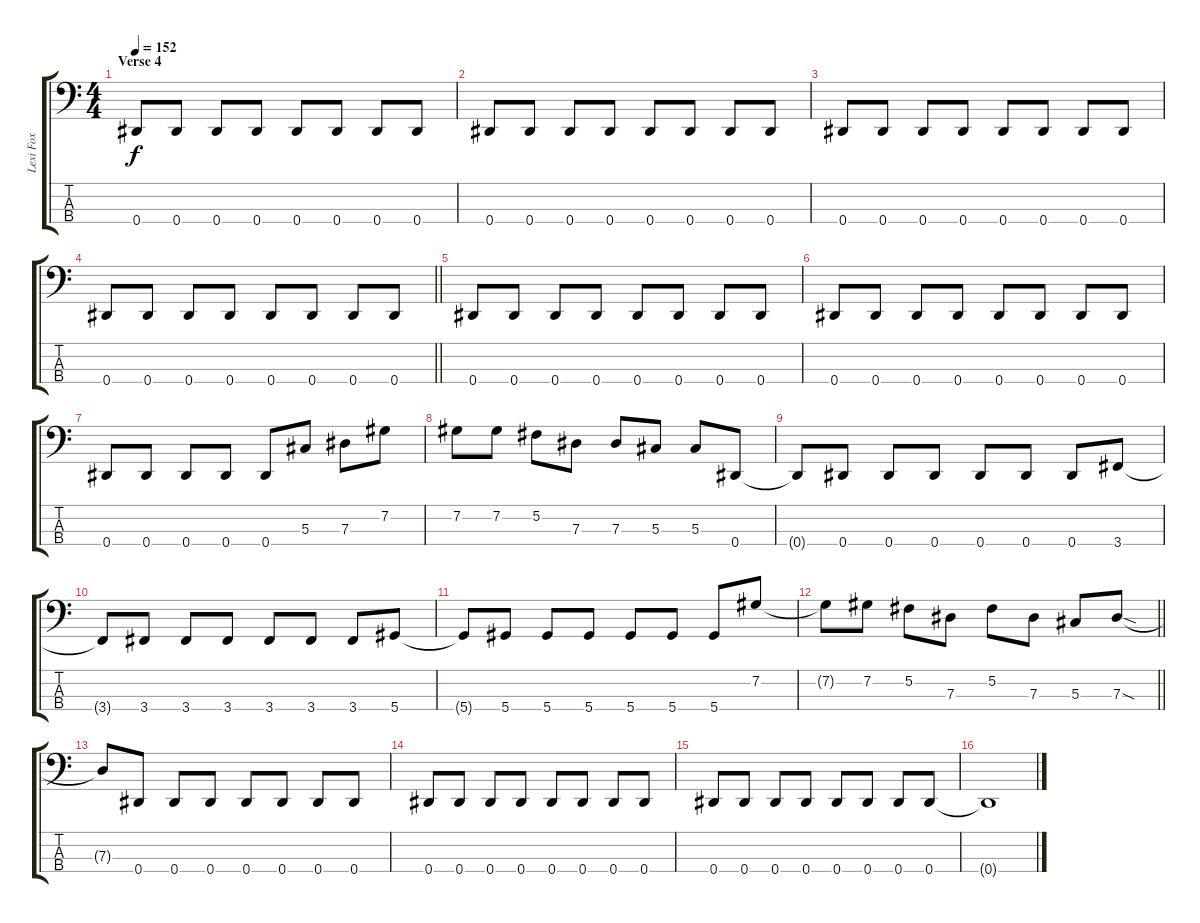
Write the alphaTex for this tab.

\track ("Lexi Fox" "Lexi Fox") {instrument electricbasspick}
\staff {score tabs}
\tuning (Gb2 Db2 Ab1 Eb1) {hide}
\ts (4 4)
\section ("" "Verse 4")
\tempo 152
\clef f4
\ks c
0.4.8{dy f} 0.4.8 0.4.8 0.4.8 0.4.8 0.4.8 0.4.8 0.4.8 |
0.4.8 0.4.8 0.4.8 0.4.8 0.4.8 0.4.8 0.4.8 0.4.8 |
0.4.8 0.4.8 0.4.8 0.4.8 0.4.8 0.4.8 0.4.8 0.4.8 |
\barLineRight lightlight
0.4.8 0.4.8 0.4.8 0.4.8 0.4.8 0.4.8 0.4.8 0.4.8 |
0.4.8 0.4.8 0.4.8 0.4.8 0.4.8 0.4.8 0.4.8 0.4.8 |
0.4.8 0.4.8 0.4.8 0.4.8 0.4.8 0.4.8 0.4.8 0.4.8 |
0.4.8 0.4.8 0.4.8 0.4.8 0.4.8 5.3.8 7.3.8 7.2.8 |
7.2.8 7.2.8 5.2.8 7.3.8 7.3.8 5.3.8 5.3.8 0.4.8 |
0.4{t}.8 0.4.8 0.4.8 0.4.8 0.4.8 0.4.8 0.4.8 3.4.8 |
3.4{t}.8 3.4.8 3.4.8 3.4.8 3.4.8 3.4.8 3.4.8 5.4.8 |
5.4{t}.8 5.4.8 5.4.8 5.4.8 5.4.8 5.4.8 5.4.8 7.2.8 |
\barLineRight lightlight
7.2{t}.8 7.2.8 5.2.8 7.3.8 5.2.8 7.3.8 5.3.8 7.3{sod}.8 |
7.3{t}.8 0.4.8 0.4.8 0.4.8 0.4.8 0.4.8 0.4.8 0.4.8 |
0.4.8 0.4.8 0.4.8 0.4.8 0.4.8 0.4.8 0.4.8 0.4.8 |
0.4.8 0.4.8 0.4.8 0.4.8 0.4.8 0.4.8 0.4.8 0.4.8 |
0.4{t}.1
